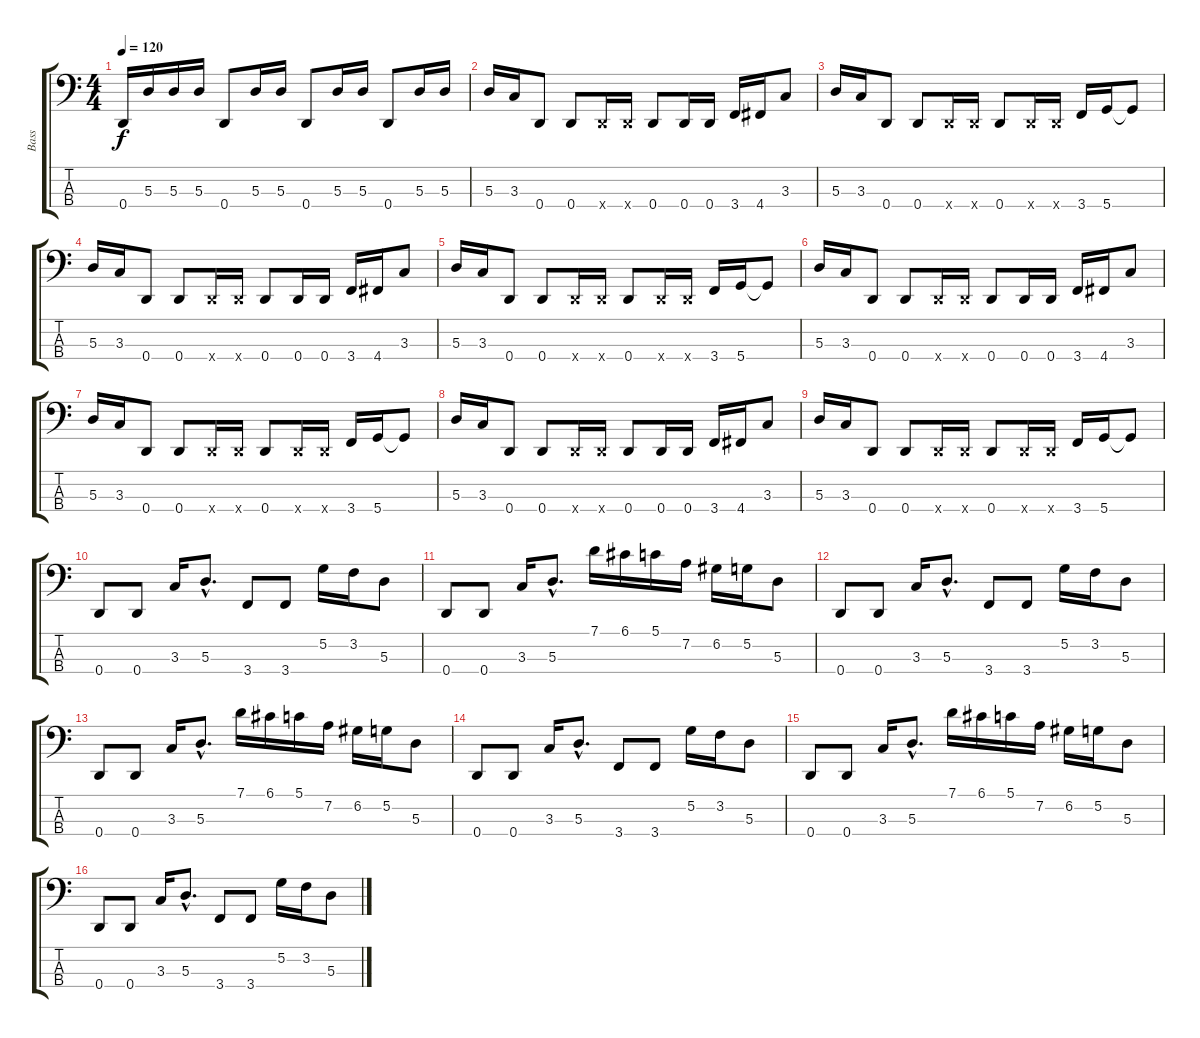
\track ("Bass" "Bass") {instrument electricbassfinger}
\staff {score tabs}
\tuning (G2 D2 A1 D1) {hide}
\ts (4 4)
\tempo 120
\clef f4
\ks c
0.4.16{dy f} 5.3.16 5.3.16 5.3.16 0.4.8 5.3.16 5.3.16 0.4.8 5.3.16 5.3.16 0.4.8 5.3.16 5.3.16 |
5.3.16 3.3.16 0.4.8 0.4.8 0.4{x}.16 0.4{x}.16 0.4.8 0.4.16 0.4.16 3.4.16 4.4.16 3.3.8 |
5.3.16 3.3.16 0.4.8 0.4.8 0.4{x}.16 0.4{x}.16 0.4.8 0.4{x}.16 0.4{x}.16 3.4.16 5.4.16 5.4{t}.8 |
5.3.16 3.3.16 0.4.8 0.4.8 0.4{x}.16 0.4{x}.16 0.4.8 0.4.16 0.4.16 3.4.16 4.4.16 3.3.8 |
5.3.16 3.3.16 0.4.8 0.4.8 0.4{x}.16 0.4{x}.16 0.4.8 0.4{x}.16 0.4{x}.16 3.4.16 5.4.16 5.4{t}.8 |
5.3.16 3.3.16 0.4.8 0.4.8 0.4{x}.16 0.4{x}.16 0.4.8 0.4.16 0.4.16 3.4.16 4.4.16 3.3.8 |
5.3.16 3.3.16 0.4.8 0.4.8 0.4{x}.16 0.4{x}.16 0.4.8 0.4{x}.16 0.4{x}.16 3.4.16 5.4.16 5.4{t}.8 |
5.3.16 3.3.16 0.4.8 0.4.8 0.4{x}.16 0.4{x}.16 0.4.8 0.4.16 0.4.16 3.4.16 4.4.16 3.3.8 |
5.3.16 3.3.16 0.4.8 0.4.8 0.4{x}.16 0.4{x}.16 0.4.8 0.4{x}.16 0.4{x}.16 3.4.16 5.4.16 5.4{t}.8 |
0.4.8 0.4.8 3.3.16 5.3{hac}.8{d} 3.4.8 3.4.8 5.2.16 3.2.16 5.3.8 |
0.4.8 0.4.8 3.3.16 5.3{hac}.8{d} 7.1.16 6.1.16 5.1.16 7.2.16 6.2.16 5.2.16 5.3.8 |
0.4.8 0.4.8 3.3.16 5.3{hac}.8{d} 3.4.8 3.4.8 5.2.16 3.2.16 5.3.8 |
0.4.8 0.4.8 3.3.16 5.3{hac}.8{d} 7.1.16 6.1.16 5.1.16 7.2.16 6.2.16 5.2.16 5.3.8 |
0.4.8 0.4.8 3.3.16 5.3{hac}.8{d} 3.4.8 3.4.8 5.2.16 3.2.16 5.3.8 |
0.4.8 0.4.8 3.3.16 5.3{hac}.8{d} 7.1.16 6.1.16 5.1.16 7.2.16 6.2.16 5.2.16 5.3.8 |
0.4.8 0.4.8 3.3.16 5.3{hac}.8{d} 3.4.8 3.4.8 5.2.16 3.2.16 5.3.8
